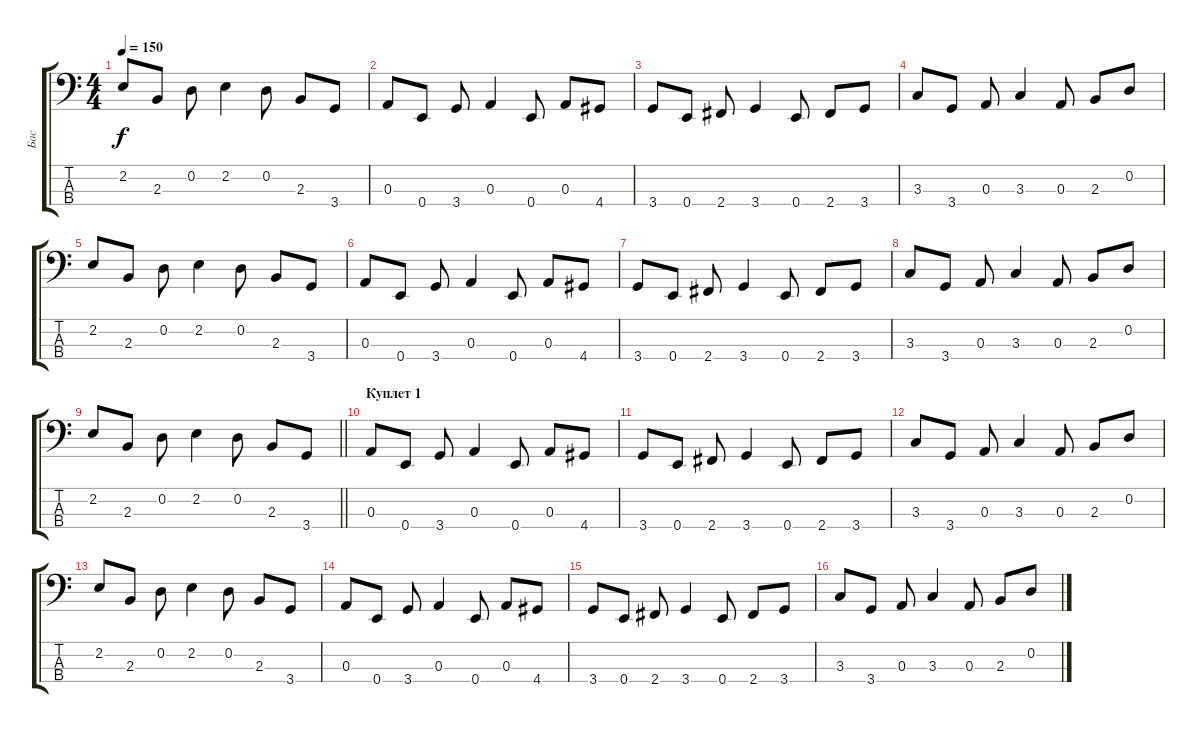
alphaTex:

\track ("Бас" "Бас") {instrument electricbasspick}
\staff {score tabs}
\tuning (G2 D2 A1 E1) {hide}
\ts (4 4)
\tempo 150
\clef f4
\ks c
2.2.8{dy f} 2.3.8 0.2.8 2.2.4 0.2.8 2.3.8 3.4.8 |
0.3.8{volume 8 instrument fretlessbass} 0.4.8 3.4.8 0.3.4 0.4.8 0.3.8 4.4.8 |
3.4.8 0.4.8 2.4.8 3.4.4 0.4.8 2.4.8 3.4.8 |
3.3.8 3.4.8 0.3.8 3.3.4 0.3.8 2.3.8 0.2.8 |
2.2.8 2.3.8 0.2.8 2.2.4 0.2.8 2.3.8 3.4.8 |
0.3.8 0.4.8 3.4.8 0.3.4 0.4.8 0.3.8 4.4.8 |
3.4.8 0.4.8 2.4.8 3.4.4 0.4.8 2.4.8 3.4.8 |
3.3.8 3.4.8 0.3.8 3.3.4 0.3.8 2.3.8 0.2.8 |
\barLineRight lightlight
2.2.8 2.3.8 0.2.8 2.2.4 0.2.8 2.3.8 3.4.8 |
\section ("" "Куплет 1")
0.3.8{volume 14} 0.4.8 3.4.8 0.3.4 0.4.8 0.3.8 4.4.8 |
3.4.8 0.4.8 2.4.8 3.4.4 0.4.8 2.4.8 3.4.8 |
3.3.8 3.4.8 0.3.8 3.3.4 0.3.8 2.3.8 0.2.8 |
2.2.8 2.3.8 0.2.8 2.2.4 0.2.8 2.3.8 3.4.8 |
0.3.8 0.4.8 3.4.8 0.3.4 0.4.8 0.3.8 4.4.8 |
3.4.8 0.4.8 2.4.8 3.4.4 0.4.8 2.4.8 3.4.8 |
3.3.8 3.4.8 0.3.8 3.3.4 0.3.8 2.3.8 0.2.8
